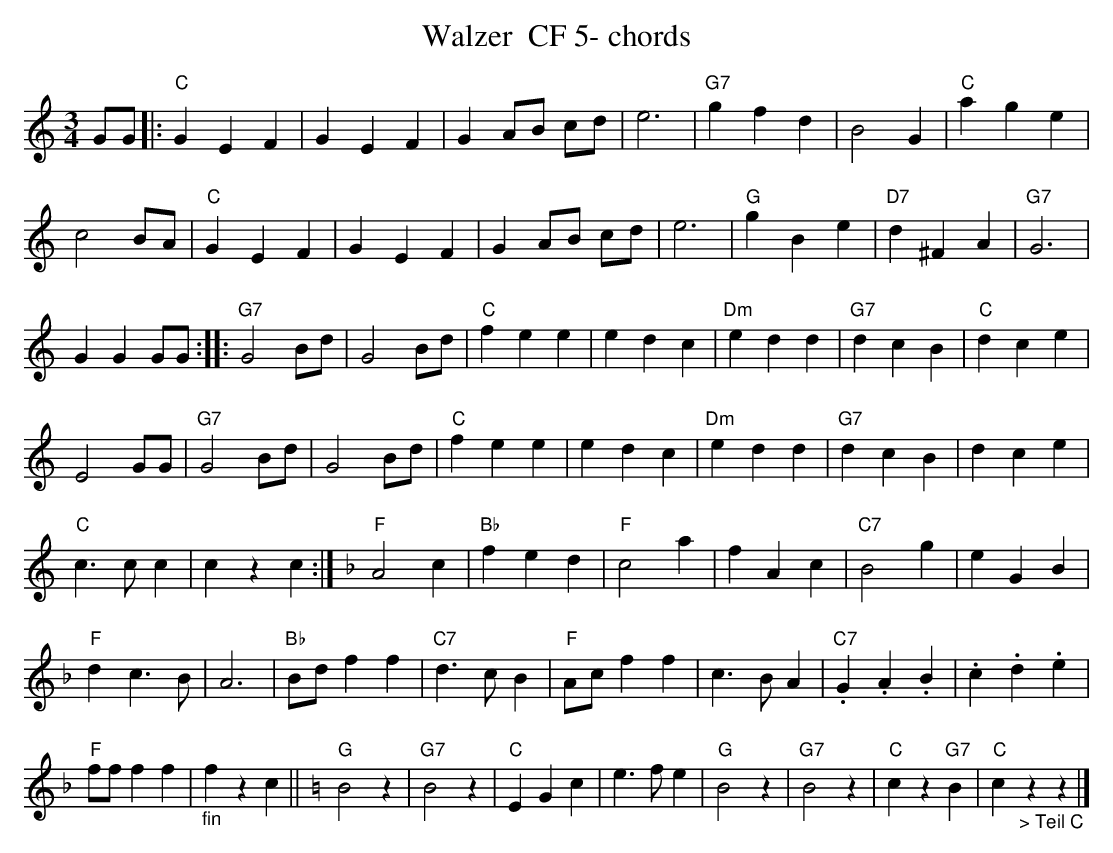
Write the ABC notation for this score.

X:1
T:Walzer  CF 5- chords
M:3/4
L:1/4
K:Cmaj%%MIDI gchordon
G/2G/2 |: "C"GEF | GEF | G A/2B/2 c/2d/2 | e3 | "G7"gfd | B2G | "C"age |
c2B/2A/2 | "C"GEF | GEF | G A/2B/2 c/2d/2 | e3 | "G"gBe | "D7"d^FA | "G7"G3 |
GGG/2G/2 :: "G7"G2B/2d/2 | G2 B/2d/2 | "C"fee | edc | "Dm"edd | "G7"dcB | "C"dce |
E2G/2G/2 | "G7"G2B/2d/2 | G2B/2d/2 | "C"fee | edc | "Dm"edd | "G7"dcB | dce |
"C"c>cc | czc :| [K:Fmaj] "F"A2c | "Bb"fed | "F"c2a | fAc | "C7"B2g | eGB |
"F"dc>B | A3 | "Bb"B/2d/2 ff | "C7"d>cB | "F"A/2c/2ff | c>BA | "C7".G.A.B | .c.d.e |
"F"f/2f/2ff | "_fin"fzc || [K:Cmaj] "G"B2z | "G7"B2z | "C"EGc | e>fe | "G"B2z | "G7"B2z | "C"cz"G7"B | "C"c"_> Teil C"zz |]
